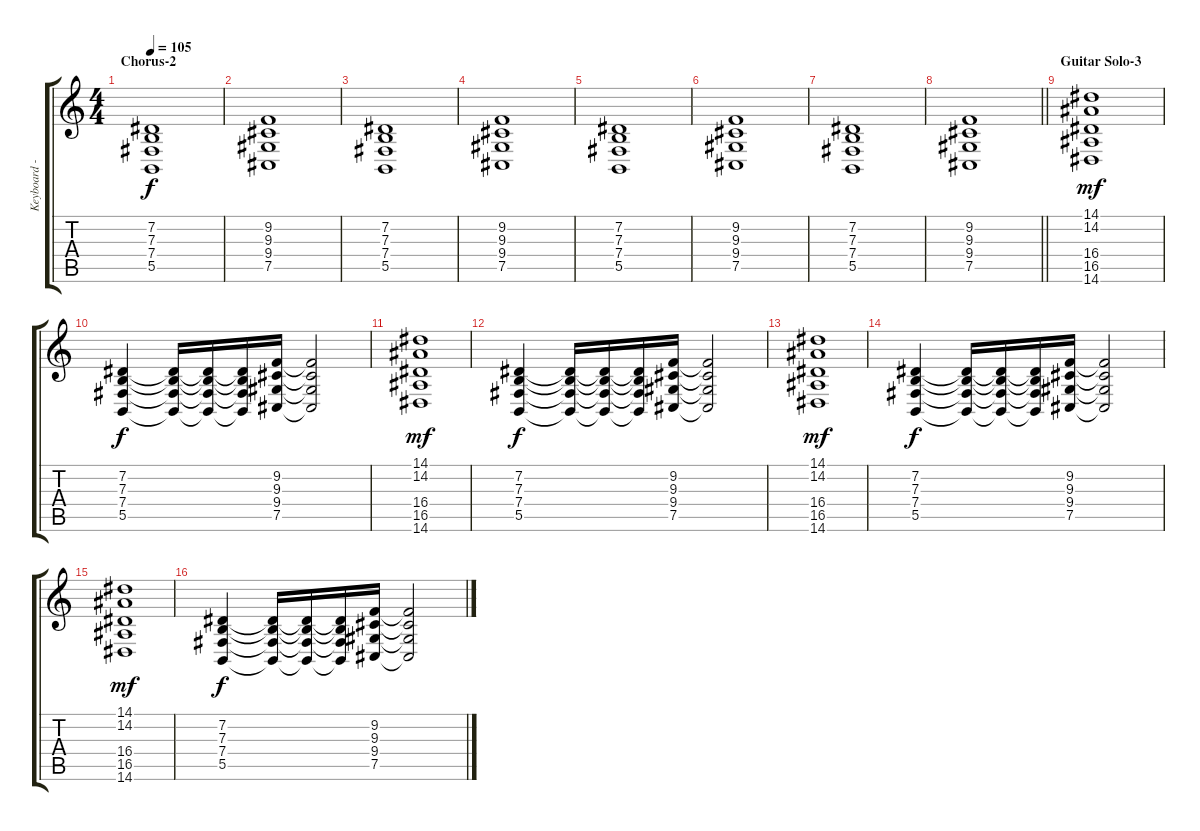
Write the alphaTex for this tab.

\track ("Keyboard - Shams" "Keyboard -") {instrument stringensemble1}
\staff {score tabs}
\tuning (Db4 Ab3 E3 B2 Gb2 Db2) {hide}
\ts (4 4)
\section ("" "Chorus-2")
\tempo 105
\clef g2
\ks c
(7.2 7.3 7.4 5.5).1{dy f} |
(9.2 9.3 9.4 7.5).1 |
(7.2 7.3 7.4 5.5).1 |
(9.2 9.3 9.4 7.5).1 |
(7.2 7.3 7.4 5.5).1 |
(9.2 9.3 9.4 7.5).1 |
(7.2 7.3 7.4 5.5).1 |
\barLineRight lightlight
(9.2 9.3 9.4 7.5).1 |
\section ("" "Guitar Solo-3")
(14.1 14.2 16.4 16.5 14.6).1{dy mf} |
(7.2 7.3 7.4 5.5).4{dy f} (7.2{t} 7.3{t} 7.4{t} 5.5{t}).16 (7.2{t} 7.3{t} 7.4{t} 5.5{t}).16 (7.2{t} 7.3{t} 7.4{t} 5.5{t}).16 (9.2 9.3 9.4 7.5).16 (9.2{t} 9.3{t} 9.4{t} 7.5{t}).2 |
(14.1 14.2 16.4 16.5 14.6).1{dy mf} |
(7.2 7.3 7.4 5.5).4{dy f} (7.2{t} 7.3{t} 7.4{t} 5.5{t}).16 (7.2{t} 7.3{t} 7.4{t} 5.5{t}).16 (7.2{t} 7.3{t} 7.4{t} 5.5{t}).16 (9.2 9.3 9.4 7.5).16 (9.2{t} 9.3{t} 9.4{t} 7.5{t}).2 |
(14.1 14.2 16.4 16.5 14.6).1{dy mf} |
(7.2 7.3 7.4 5.5).4{dy f} (7.2{t} 7.3{t} 7.4{t} 5.5{t}).16 (7.2{t} 7.3{t} 7.4{t} 5.5{t}).16 (7.2{t} 7.3{t} 7.4{t} 5.5{t}).16 (9.2 9.3 9.4 7.5).16 (9.2{t} 9.3{t} 9.4{t} 7.5{t}).2 |
(14.1 14.2 16.4 16.5 14.6).1{dy mf} |
(7.2 7.3 7.4 5.5).4{dy f} (7.2{t} 7.3{t} 7.4{t} 5.5{t}).16 (7.2{t} 7.3{t} 7.4{t} 5.5{t}).16 (7.2{t} 7.3{t} 7.4{t} 5.5{t}).16 (9.2 9.3 9.4 7.5).16 (9.2{t} 9.3{t} 9.4{t} 7.5{t}).2
